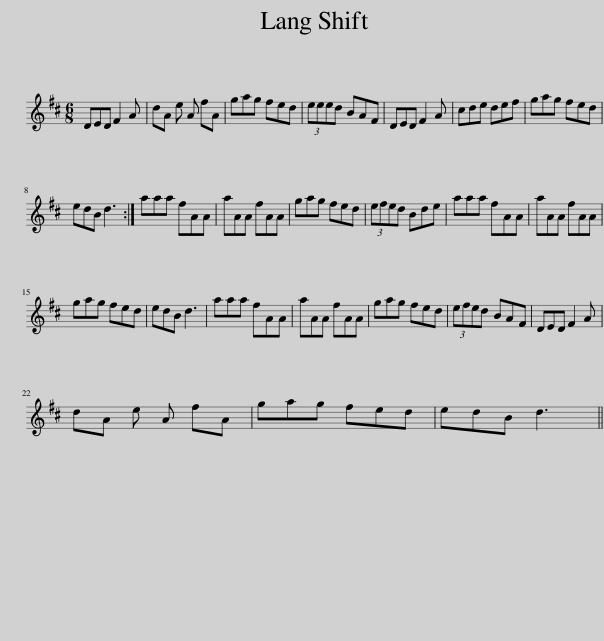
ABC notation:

X:1
L:1/8
M:6/8
I:linebreak $
K:D
V:1 treble
V:1
 DED F2 A | dA e A fA | gag fed | (3eeed BAF | DED F2 A | %5
 cde def | gag fed |$ edB d3 :| aaa fAA | aAA fAA | %10
 gag fed | (3efed Bde | aaa fAA | aAA fAA |$ gag fed | %15
 edB d3 | aaa fAA | aAA fAA | gag fed | (3efed BAF | %20
 DED F2 A |$ dA e A fA | gag fed | edB d3 || %24
